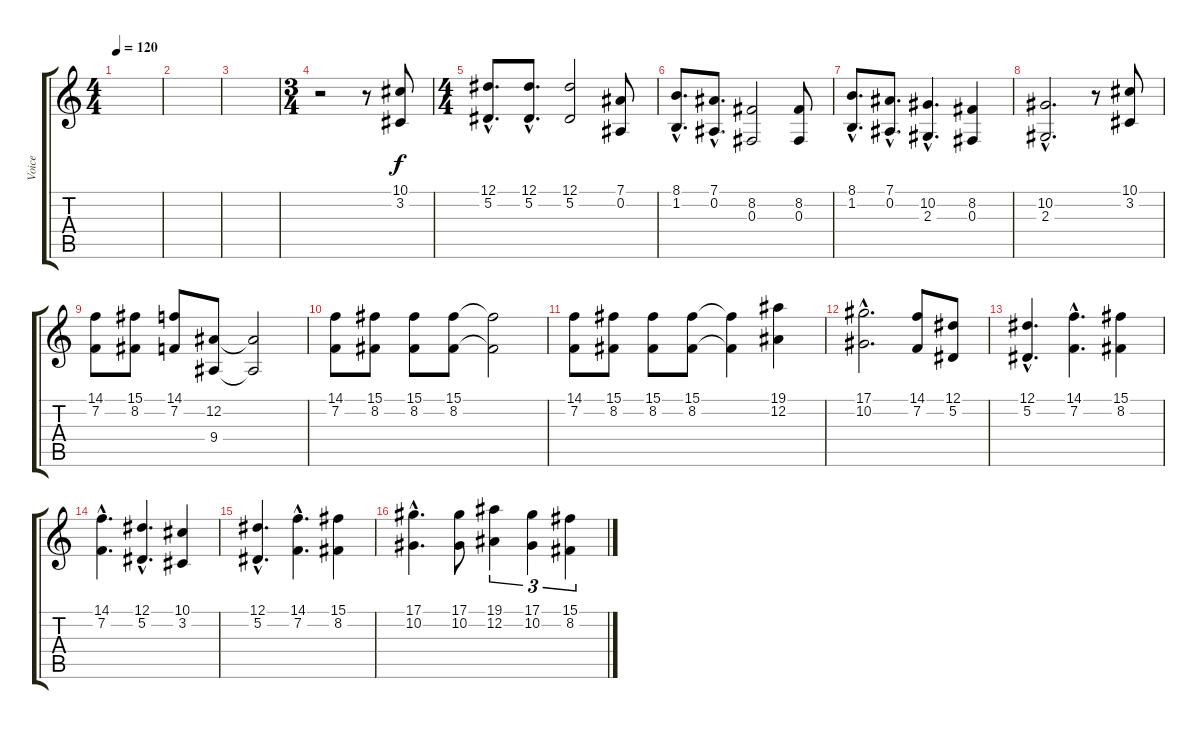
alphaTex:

\track ("Voice" "Voice") {instrument lead1square}
\staff {score tabs}
\tuning (Eb4 Bb3 Gb3 Db3 Ab2 Eb2) {hide}
\ts (4 4)
\tempo 120
\clef g2
\ks c
|
|
|
\ts (3 4)
r.2{volume 13 instrument synthstrings1} r.8 (10.1 3.2).8 |
\ts (4 4)
(12.1{hac} 5.2{hac}).8{d} (12.1{hac} 5.2{hac}).8{d} (12.1 5.2).2 (7.1 0.2).8 |
(8.1{hac} 1.2{hac}).8{d} (7.1{hac} 0.2{hac}).8{d} (8.2 0.3).2 (8.2 0.3).8 |
(8.1{hac} 1.2{hac}).8{d} (7.1{hac} 0.2{hac}).8{d} (10.2{hac} 2.3{hac}).4{d} (8.2 0.3).4 |
(10.2{hac} 2.3{hac}).2{d} r.8 (10.1 3.2).8{volume 16 instrument lead1square} |
(14.1 7.2).8 (15.1 8.2).8 (14.1 7.2).8 (12.2 9.4).8 (12.2{t} 9.4{t}).2 |
(14.1 7.2).8 (15.1 8.2).8 (15.1 8.2).8 (15.1 8.2).8 (15.1{t} 8.2{t}).2 |
(14.1 7.2).8 (15.1 8.2).8 (15.1 8.2).8 (15.1 8.2).8 (15.1{t} 8.2{t}).4 (19.1 12.2).4 |
(17.1{hac} 10.2{hac}).2{d} (14.1 7.2).8 (12.1 5.2).8 |
(12.1{hac} 5.2{hac}).4{d} (14.1{hac} 7.2{hac}).4{d} (15.1 8.2).4 |
(14.1{hac} 7.2{hac}).4{d} (12.1{hac} 5.2{hac}).4{d} (10.1 3.2).4 |
(12.1{hac} 5.2{hac}).4{d} (14.1{hac} 7.2{hac}).4{d} (15.1 8.2).4 |
(17.1{hac} 10.2{hac}).4{d} (17.1 10.2).8 (19.1 12.2).4{tu (3 2)} (17.1 10.2).4{tu (3 2)} (15.1 8.2).4{tu (3 2)}
